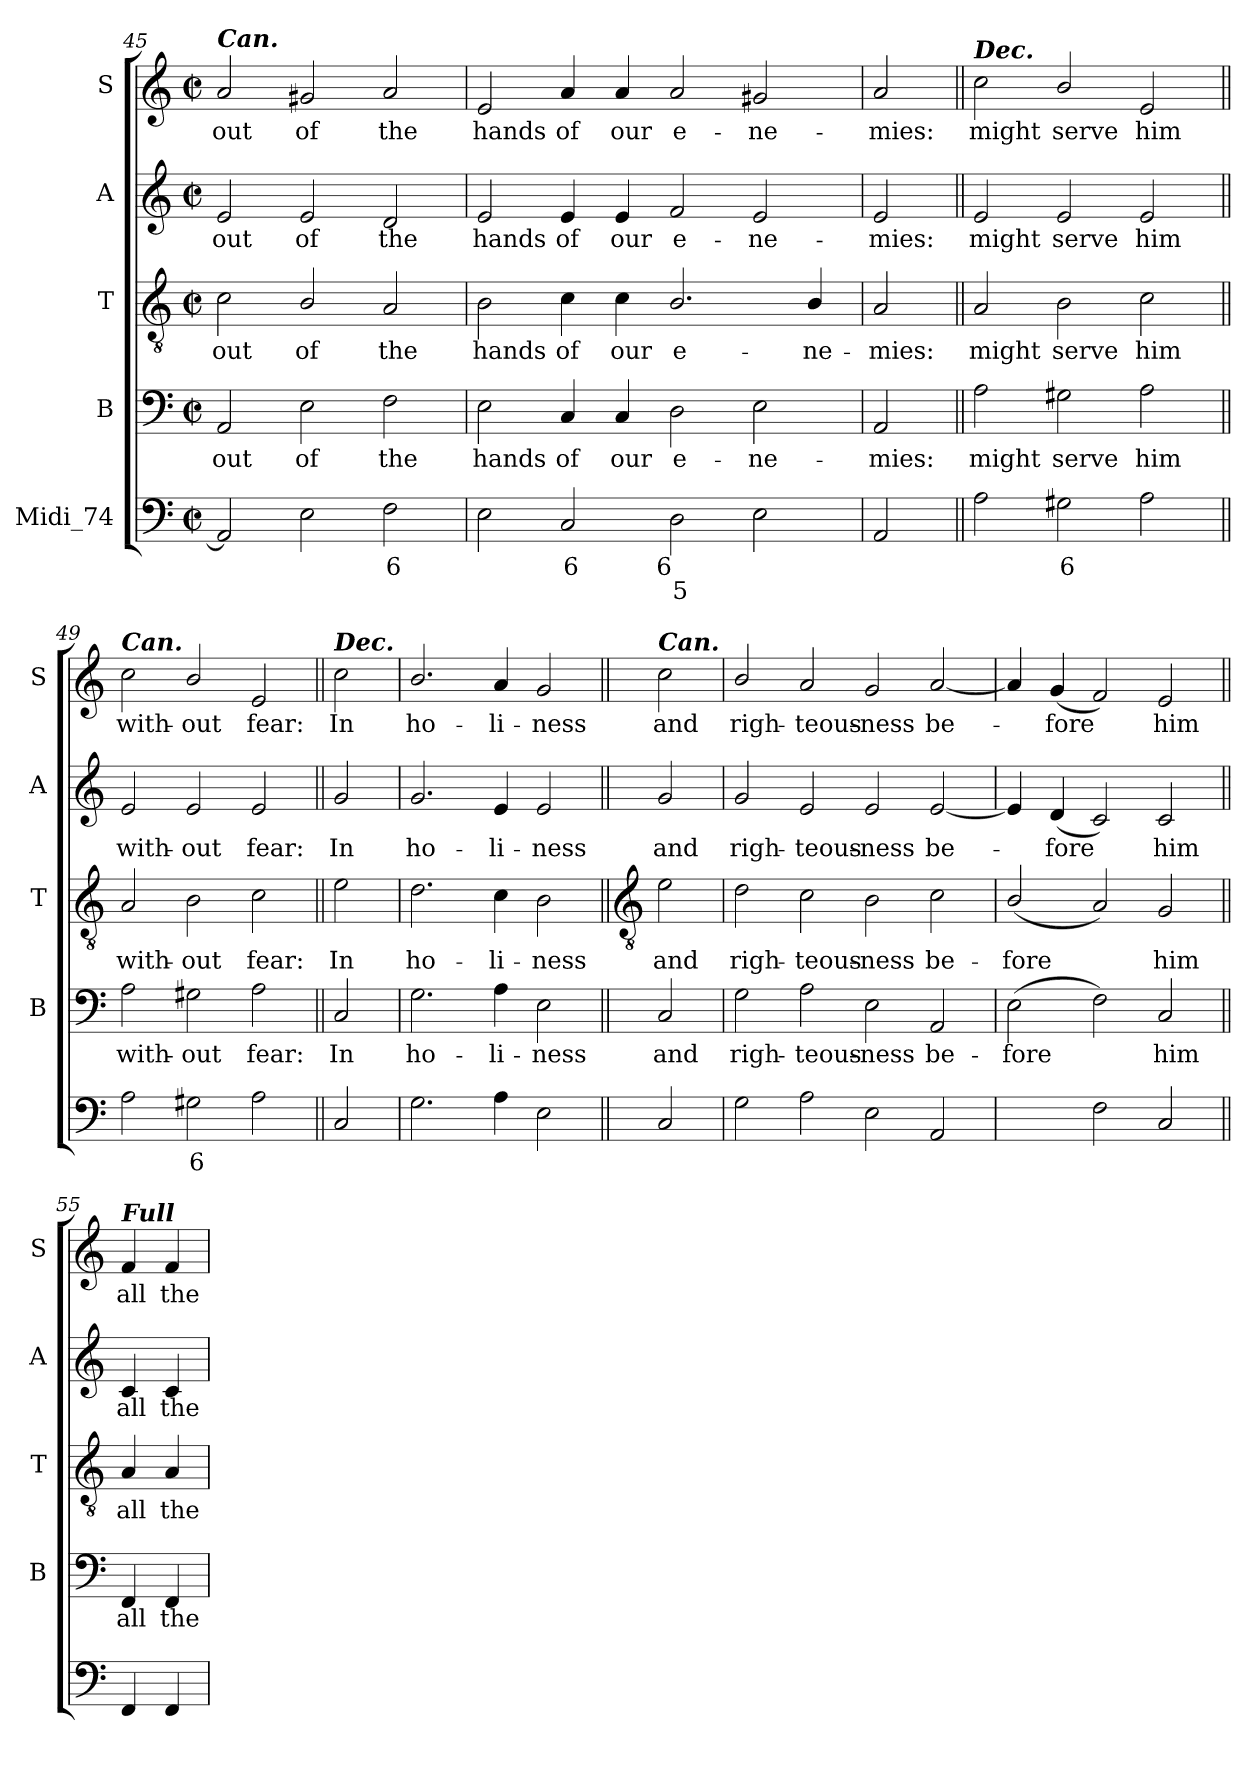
**kern	**text	**text	**kern	**text	**kern	**text	**kern	**text	**kern	**text
*part5	*part5	*part5	*part4	*part4	*part3	*part3	*part2	*part2	*part1	*part1
*staff5	*staff5	*staff5	*staff4	*staff4	*staff3	*staff3	*staff2	*staff2	*staff1	*staff1
*I"Midi_74	*	*	*I"B	*	*I"T	*	*I"A	*	*I"S	*
*	*	*	*I'B	*	*I'T	*	*I'A	*	*I'S	*
!!LO:LB:g=z
*clefF4	*	*	*clefF4	*	*clefGv2	*	*clefG2	*	*clefG2	*
*k[]	*	*	*k[]	*	*k[]	*	*k[]	*	*k[]	*
*C:	*	*	*C:	*	*C:	*	*C:	*	*C:	*
*M4/2	*	*	*M4/2	*	*M4/2	*	*M4/2	*	*M4/2	*
*met(c|)	*	*	*met(c|)	*	*met(c|)	*	*met(c|)	*	*met(c|)	*
=45	=45	=45	=45	=45	=45	=45	=45	=45	=45	=45
!	!	!	!	!	!	!	!	!	!LO:TX:a:Bi:t=Can.	!
!	!	!	!	!LO:LY:b	!	!LO:LY:b	!	!LO:LY:b	!	!LO:LY:b
2AA]	.	.	2AA	out	2c	out	2e	out	2a	out
!	!	!	!	!LO:LY:b	!	!LO:LY:b	!	!LO:LY:b	!	!LO:LY:b
2E	.	.	2E	of	2B/	of	2e	of	2g#X	of
!	!LO:LY:b	!	!	!LO:LY:b	!	!LO:LY:b	!	!LO:LY:b	!	!LO:LY:b
2F	6	.	2F	the	2A	the	2d	the	2a	the
=46	=46	=46	=46	=46	=46	=46	=46	=46	=46	=46
!	!	!	!	!LO:LY:b	!	!LO:LY:b	!	!LO:LY:b	!	!LO:LY:b
2E	.	.	2E	hands	2B	hands	2e	hands	2e	hands
!	!LO:LY:b	!	!	!LO:LY:b	!	!LO:LY:b	!	!LO:LY:b	!	!LO:LY:b
2C	6	.	4C	of	4c	of	4e	of	4a	of
!	!	!	!	!LO:LY:b	!	!LO:LY:b	!	!LO:LY:b	!	!LO:LY:b
.	.	.	4C	our	4c	our	4e	our	4a	our
!	!LO:LY:b	!LO:LY:b	!	!LO:LY:b	!	!LO:LY:b	!	!LO:LY:b	!	!LO:LY:b
2D	6	5	2D	e-	2.B/	e-	2f	e-	2a	e-
!	!	!	!	!LO:LY:b	!	!	!	!LO:LY:b	!	!LO:LY:b
2E	.	.	2E	-ne-	.	.	2e	-ne-	2g#X	-ne-
!	!	!	!	!	!	!LO:LY:b	!	!	!	!
.	.	.	.	.	4B/	-ne-	.	.	.	.
=47	=47	=47	=47	=47	=47	=47	=47	=47	=47	=47
!	!	!	!	!LO:LY:b	!	!LO:LY:b	!	!LO:LY:b	!	!LO:LY:b
2AA	.	.	2AA	-mies:	2A	-mies:	2e	-mies:	2a	-mies:
=48||	=48||	=48||	=48||	=48||	=48||	=48||	=48||	=48||	=48||	=48||
!	!	!	!	!	!	!	!	!	!LO:TX:a:Bi:t=Dec.	!
!	!	!	!	!LO:LY:b	!	!LO:LY:b	!	!LO:LY:b	!	!LO:LY:b
2A	.	.	2A	might	2A	might	2e	might	2cc	might
!	!LO:LY:b	!	!	!LO:LY:b	!	!LO:LY:b	!	!LO:LY:b	!	!LO:LY:b
2G#X	6	.	2G#X	serve	2B	serve	2e	serve	2b/	serve
!	!	!	!	!LO:LY:b	!	!LO:LY:b	!	!LO:LY:b	!	!LO:LY:b
2A	.	.	2A	him	2c	him	2e	him	2e	him
=49||	=49||	=49||	=49||	=49||	=49||	=49||	=49||	=49||	=49||	=49||
!	!	!	!	!	!	!	!	!	!LO:TX:a:Bi:t=Can.	!
!	!	!	!	!LO:LY:b	!	!LO:LY:b	!	!LO:LY:b	!	!LO:LY:b
2A	.	.	2A	with-	2A	with-	2e	with-	2cc	with-
!	!LO:LY:b	!	!	!LO:LY:b	!	!LO:LY:b	!	!LO:LY:b	!	!LO:LY:b
2G#X	6	.	2G#X	-out	2B	-out	2e	-out	2b/	-out
!	!	!	!	!LO:LY:b	!	!LO:LY:b	!	!LO:LY:b	!	!LO:LY:b
2A	.	.	2A	fear:	2c	fear:	2e	fear:	2e	fear:
=50||	=50||	=50||	=50||	=50||	=50||	=50||	=50||	=50||	=50||	=50||
!	!	!	!	!	!	!	!	!	!LO:TX:a:Bi:t=Dec.	!
!	!	!	!	!LO:LY:b	!	!LO:LY:b	!	!LO:LY:b	!	!LO:LY:b
2C	.	.	2C	In	2e	In	2g	In	2cc	In
=51	=51	=51	=51	=51	=51	=51	=51	=51	=51	=51
!	!	!	!	!LO:LY:b	!	!LO:LY:b	!	!LO:LY:b	!	!LO:LY:b
2.G	.	.	2.G	ho-	2.d	ho-	2.g	ho-	2.b/	ho-
!	!	!	!	!LO:LY:b	!	!LO:LY:b	!	!LO:LY:b	!	!LO:LY:b
4A	.	.	4A	-li-	4c	-li-	4e	-li-	4a	-li-
!	!	!	!	!LO:LY:b	!	!LO:LY:b	!	!LO:LY:b	!	!LO:LY:b
2E	.	.	2E	-ness	2B	-ness	2e	-ness	2g	-ness
!!LO:LB:g=z
=52||	=52||	=52||	=52||	=52||	=52||	=52||	=52||	=52||	=52||	=52||
*	*	*	*	*	*clefGv2	*	*	*	*	*
!	!	!	!	!	!	!	!	!	!LO:TX:a:Bi:t=Can.	!
!	!	!	!	!LO:LY:b	!	!LO:LY:b	!	!LO:LY:b	!	!LO:LY:b
2C	.	.	2C	and	2e	and	2g	and	2cc	and
=53	=53	=53	=53	=53	=53	=53	=53	=53	=53	=53
!	!	!	!	!LO:LY:b	!	!LO:LY:b	!	!LO:LY:b	!	!LO:LY:b
2G	.	.	2G	righ-	2d	righ-	2g	righ-	2b/	righ-
!	!	!	!	!LO:LY:b	!	!LO:LY:b	!	!LO:LY:b	!	!LO:LY:b
2A	.	.	2A	-teous-	2c	-teous-	2e	-teous-	2a	-teous-
!	!	!	!	!LO:LY:b	!	!LO:LY:b	!	!LO:LY:b	!	!LO:LY:b
2E	.	.	2E	-ness	2B	-ness	2e	-ness	2g	-ness
!	!	!	!	!LO:LY:b	!	!LO:LY:b	!	!LO:LY:b	!	!LO:LY:b
2AA	.	.	2AA	be-	2c	be-	[2e	be-	[2a	be-
=54	=54	=54	=54	=54	=54	=54	=54	=54	=54	=54
!	!LO:LY:b	!	!	!LO:LY:b	!	!LO:LY:b	!	!	!	!
[4Eyy	4	.	(>2E	-fore	(<2B/	-fore	4e]	.	4a]	.
!	!LO:LY:b	!	!	!	!	!	!	!LO:LY:b	!	!LO:LY:b
4Eyy]	3	.	.	.	.	.	(<4d	fore	(<4g	fore
2F	.	.	2F)	.	2A)	.	2c)	.	2f)	.
!	!	!	!	!LO:LY:b	!	!LO:LY:b	!	!LO:LY:b	!	!LO:LY:b
2C	.	.	2C	him	2G	him	2c	him	2e	him
=55||	=55||	=55||	=55||	=55||	=55||	=55||	=55||	=55||	=55||	=55||
!	!	!	!	!	!	!	!	!	!LO:TX:a:Bi:t=Full	!
!	!	!	!	!LO:LY:b	!	!LO:LY:b	!	!LO:LY:b	!	!LO:LY:b
4FF	.	.	4FF	all	4A	all	4c	all	4f	all
!	!	!	!	!LO:LY:b	!	!LO:LY:b	!	!LO:LY:b	!	!LO:LY:b
4FF	.	.	4FF	the	4A	the	4c	the	4f	the
=	=	=	=	=	=	=	=	=	=	=
*-	*-	*-	*-	*-	*-	*-	*-	*-	*-	*-
